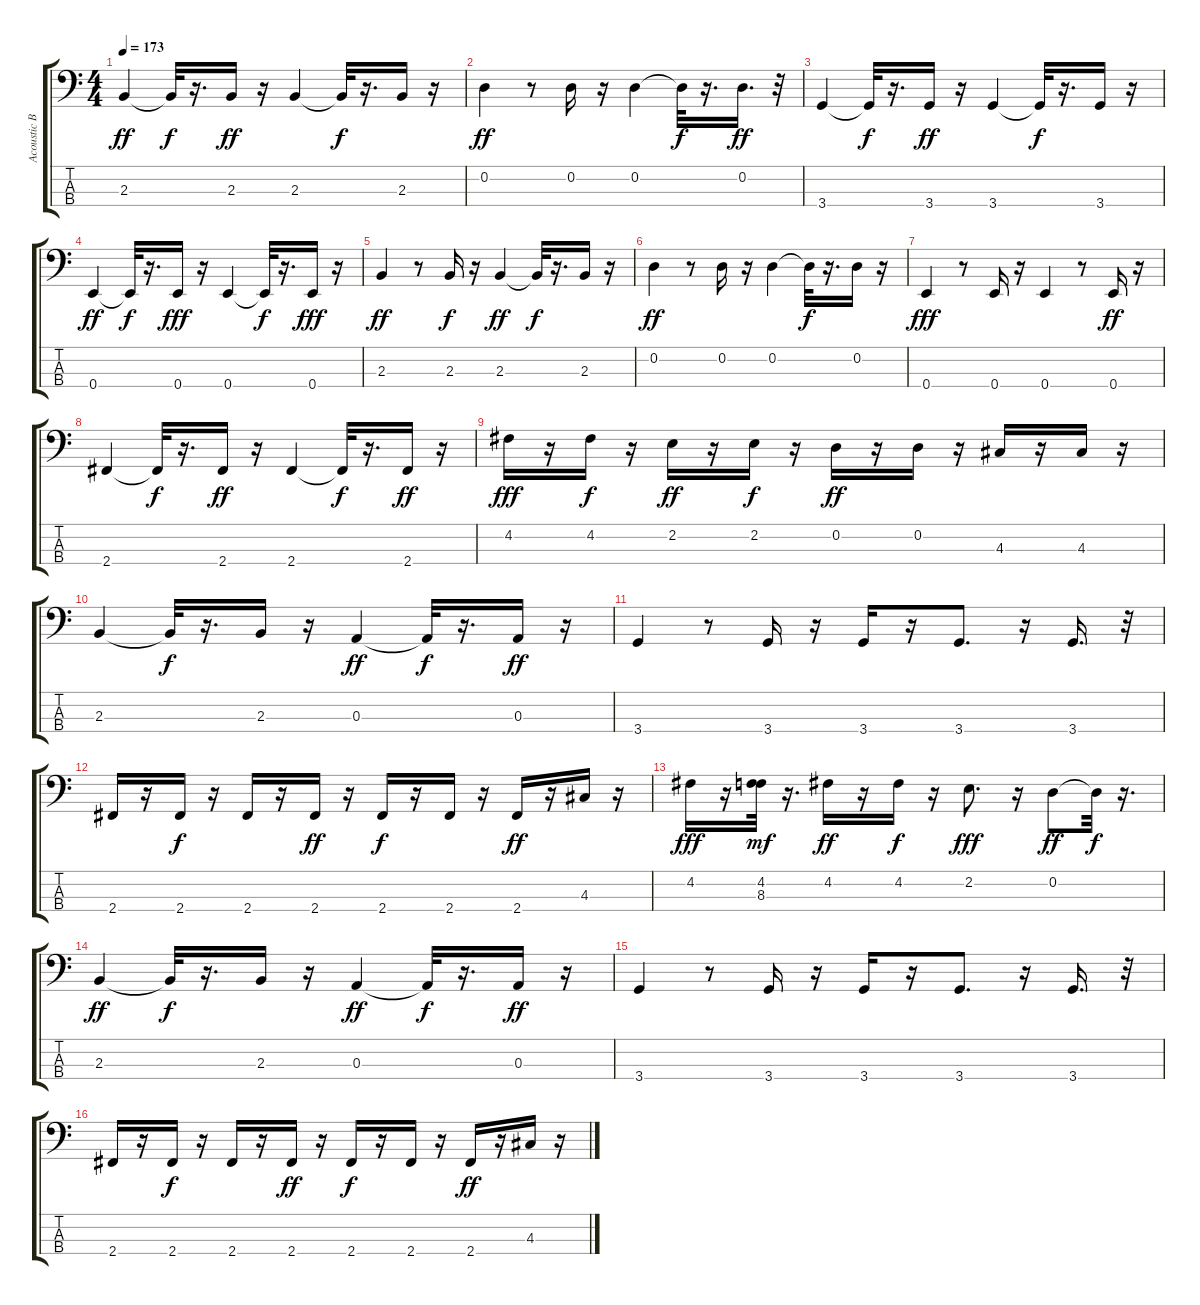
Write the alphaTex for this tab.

\track ("Acoustic Bass intro and Bass finger" "Acoustic B") {instrument acousticbass}
\staff {score tabs}
\tuning (G2 D2 A1 E1) {hide}
\ts (4 4)
\tempo 173
\clef f4
\ks c
2.3.4{dy ff} 2.3{t}.32{dy f} r.16{d} 2.3.16{dy ff} r.16 2.3.4 2.3{t}.32{dy f} r.16{d} 2.3.16 r.16 |
0.2.4{dy ff} r.8 0.2.16 r.16 0.2.4 0.2{t}.32{dy f} r.16{d} 0.2.16{d dy ff} r.32 |
3.4.4 3.4{t}.32{dy f} r.16{d} 3.4.16{dy ff} r.16 3.4.4 3.4{t}.32{dy f} r.16{d} 3.4.16 r.16 |
0.4.4{dy ff} 0.4{t}.32{dy f} r.16{d} 0.4.16{dy fff} r.16 0.4.4 0.4{t}.32{dy f} r.16{d} 0.4.16{dy fff} r.16 |
2.3.4{dy ff} r.8 2.3.16{dy f} r.16 2.3.4{dy ff} 2.3{t}.32{dy f} r.16{d} 2.3.16 r.16 |
0.2.4{dy ff} r.8 0.2.16 r.16 0.2.4 0.2{t}.32{dy f} r.16{d} 0.2.16 r.16 |
0.4.4{dy fff} r.8 0.4.16 r.16 0.4.4 r.8 0.4.16{dy ff} r.16 |
2.4.4 2.4{t}.32{dy f} r.16{d} 2.4.16{dy ff} r.16 2.4.4 2.4{t}.32{dy f} r.16{d} 2.4.16{dy ff} r.16 |
4.2.16{dy fff} r.16 4.2.16{dy f} r.16 2.2.16{dy ff} r.16 2.2.16{dy f} r.16 0.2.16{dy ff} r.16 0.2.16 r.16 4.3.16 r.16 4.3.16 r.16 |
2.3.4 2.3{t}.32{dy f} r.16{d} 2.3.16 r.16 0.3.4{dy ff} 0.3{t}.32{dy f} r.16{d} 0.3.16{dy ff} r.16 |
3.4.4 r.8 3.4.16 r.16 3.4.16 r.16 3.4.8{d} r.16 3.4.16{d} r.32 |
2.4.16 r.16 2.4.16{dy f} r.16 2.4.16 r.16 2.4.16{dy ff} r.16 2.4.16{dy f} r.16 2.4.16 r.16 2.4.16{dy ff} r.16 4.3.16 r.16 |
4.2.16{dy fff} r.16 (4.2 8.3).32{dy mf} r.16{d} 4.2.16{dy ff} r.16 4.2.16{dy f} r.16 2.2.8{d dy fff} r.16 0.2.8{dy ff} 0.2{t}.32{dy f} r.16{d} |
2.3.4{dy ff} 2.3{t}.32{dy f} r.16{d} 2.3.16 r.16 0.3.4{dy ff} 0.3{t}.32{dy f} r.16{d} 0.3.16{dy ff} r.16 |
3.4.4 r.8 3.4.16 r.16 3.4.16 r.16 3.4.8{d} r.16 3.4.16{d} r.32 |
2.4.16 r.16 2.4.16{dy f} r.16 2.4.16 r.16 2.4.16{dy ff} r.16 2.4.16{dy f} r.16 2.4.16 r.16 2.4.16{dy ff} r.16 4.3.16 r.16
